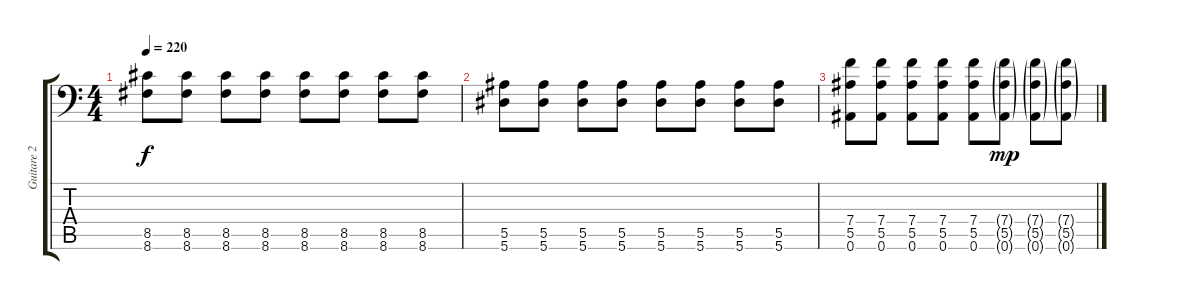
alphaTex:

\track ("Guitare 2" "Guitare 2") {instrument distortionguitar}
\staff {score tabs}
\tuning (C4 G3 Eb3 Bb2 F2 Bb1) {hide}
\ts (4 4)
\tempo 220
\clef f4
\ks c
(8.5 8.6).8{dy f} (8.5 8.6).8 (8.5 8.6).8 (8.5 8.6).8 (8.5 8.6).8 (8.5 8.6).8 (8.5 8.6).8 (8.5 8.6).8 |
(5.5 5.6).8 (5.5 5.6).8 (5.5 5.6).8 (5.5 5.6).8 (5.5 5.6).8 (5.5 5.6).8 (5.5 5.6).8 (5.5 5.6).8 |
(7.4 5.5 0.6).8 (7.4 5.5 0.6).8 (7.4 5.5 0.6).8 (7.4 5.5 0.6).8 (7.4 5.5 0.6).8 (7.4{g} 5.5{g} 0.6{g}).8{dy mp} (7.4{g} 5.5{g} 0.6{g}).8 (7.4{g} 5.5{g} 0.6{g}).8
